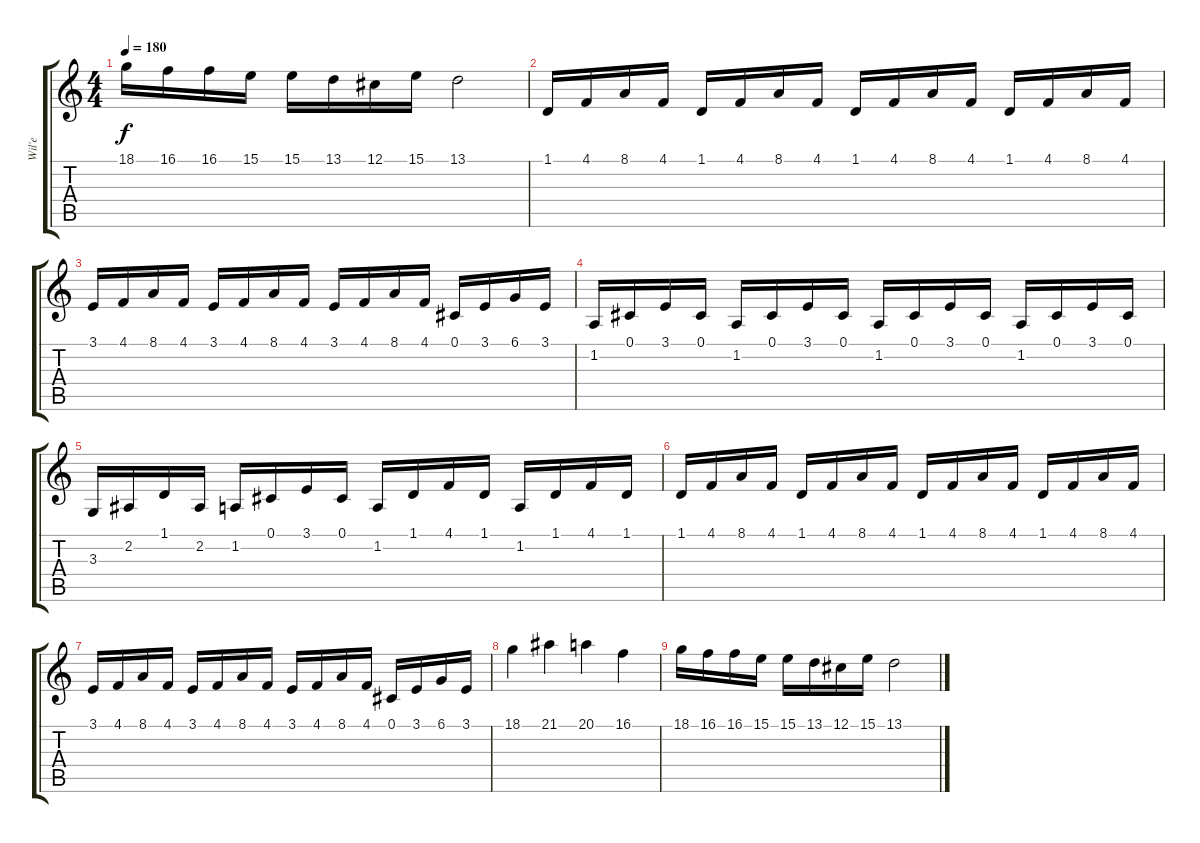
\track ("Wil'e" "Wil'e") {instrument stringensemble1}
\staff {score tabs}
\tuning (Db4 Ab3 E3 B2 Gb2 Db2) {hide}
\ts (4 4)
\tempo 180
\clef g2
\ks c
18.1.16{dy f} 16.1.16 16.1.16 15.1.16 15.1.16 13.1.16 12.1.16 15.1.16 13.1.2 |
1.1.16 4.1.16 8.1.16 4.1.16 1.1.16 4.1.16 8.1.16 4.1.16 1.1.16 4.1.16 8.1.16 4.1.16 1.1.16 4.1.16 8.1.16 4.1.16 |
3.1.16 4.1.16 8.1.16 4.1.16 3.1.16 4.1.16 8.1.16 4.1.16 3.1.16 4.1.16 8.1.16 4.1.16 0.1.16 3.1.16 6.1.16 3.1.16 |
1.2.16 0.1.16 3.1.16 0.1.16 1.2.16 0.1.16 3.1.16 0.1.16 1.2.16 0.1.16 3.1.16 0.1.16 1.2.16 0.1.16 3.1.16 0.1.16 |
3.3.16 2.2.16 1.1.16 2.2.16 1.2.16 0.1.16 3.1.16 0.1.16 1.2.16 1.1.16 4.1.16 1.1.16 1.2.16 1.1.16 4.1.16 1.1.16 |
1.1.16 4.1.16 8.1.16 4.1.16 1.1.16 4.1.16 8.1.16 4.1.16 1.1.16 4.1.16 8.1.16 4.1.16 1.1.16 4.1.16 8.1.16 4.1.16 |
3.1.16 4.1.16 8.1.16 4.1.16 3.1.16 4.1.16 8.1.16 4.1.16 3.1.16 4.1.16 8.1.16 4.1.16 0.1.16 3.1.16 6.1.16 3.1.16 |
18.1.4 21.1.4 20.1.4 16.1.4 |
18.1.16 16.1.16 16.1.16 15.1.16 15.1.16 13.1.16 12.1.16 15.1.16 13.1.2
